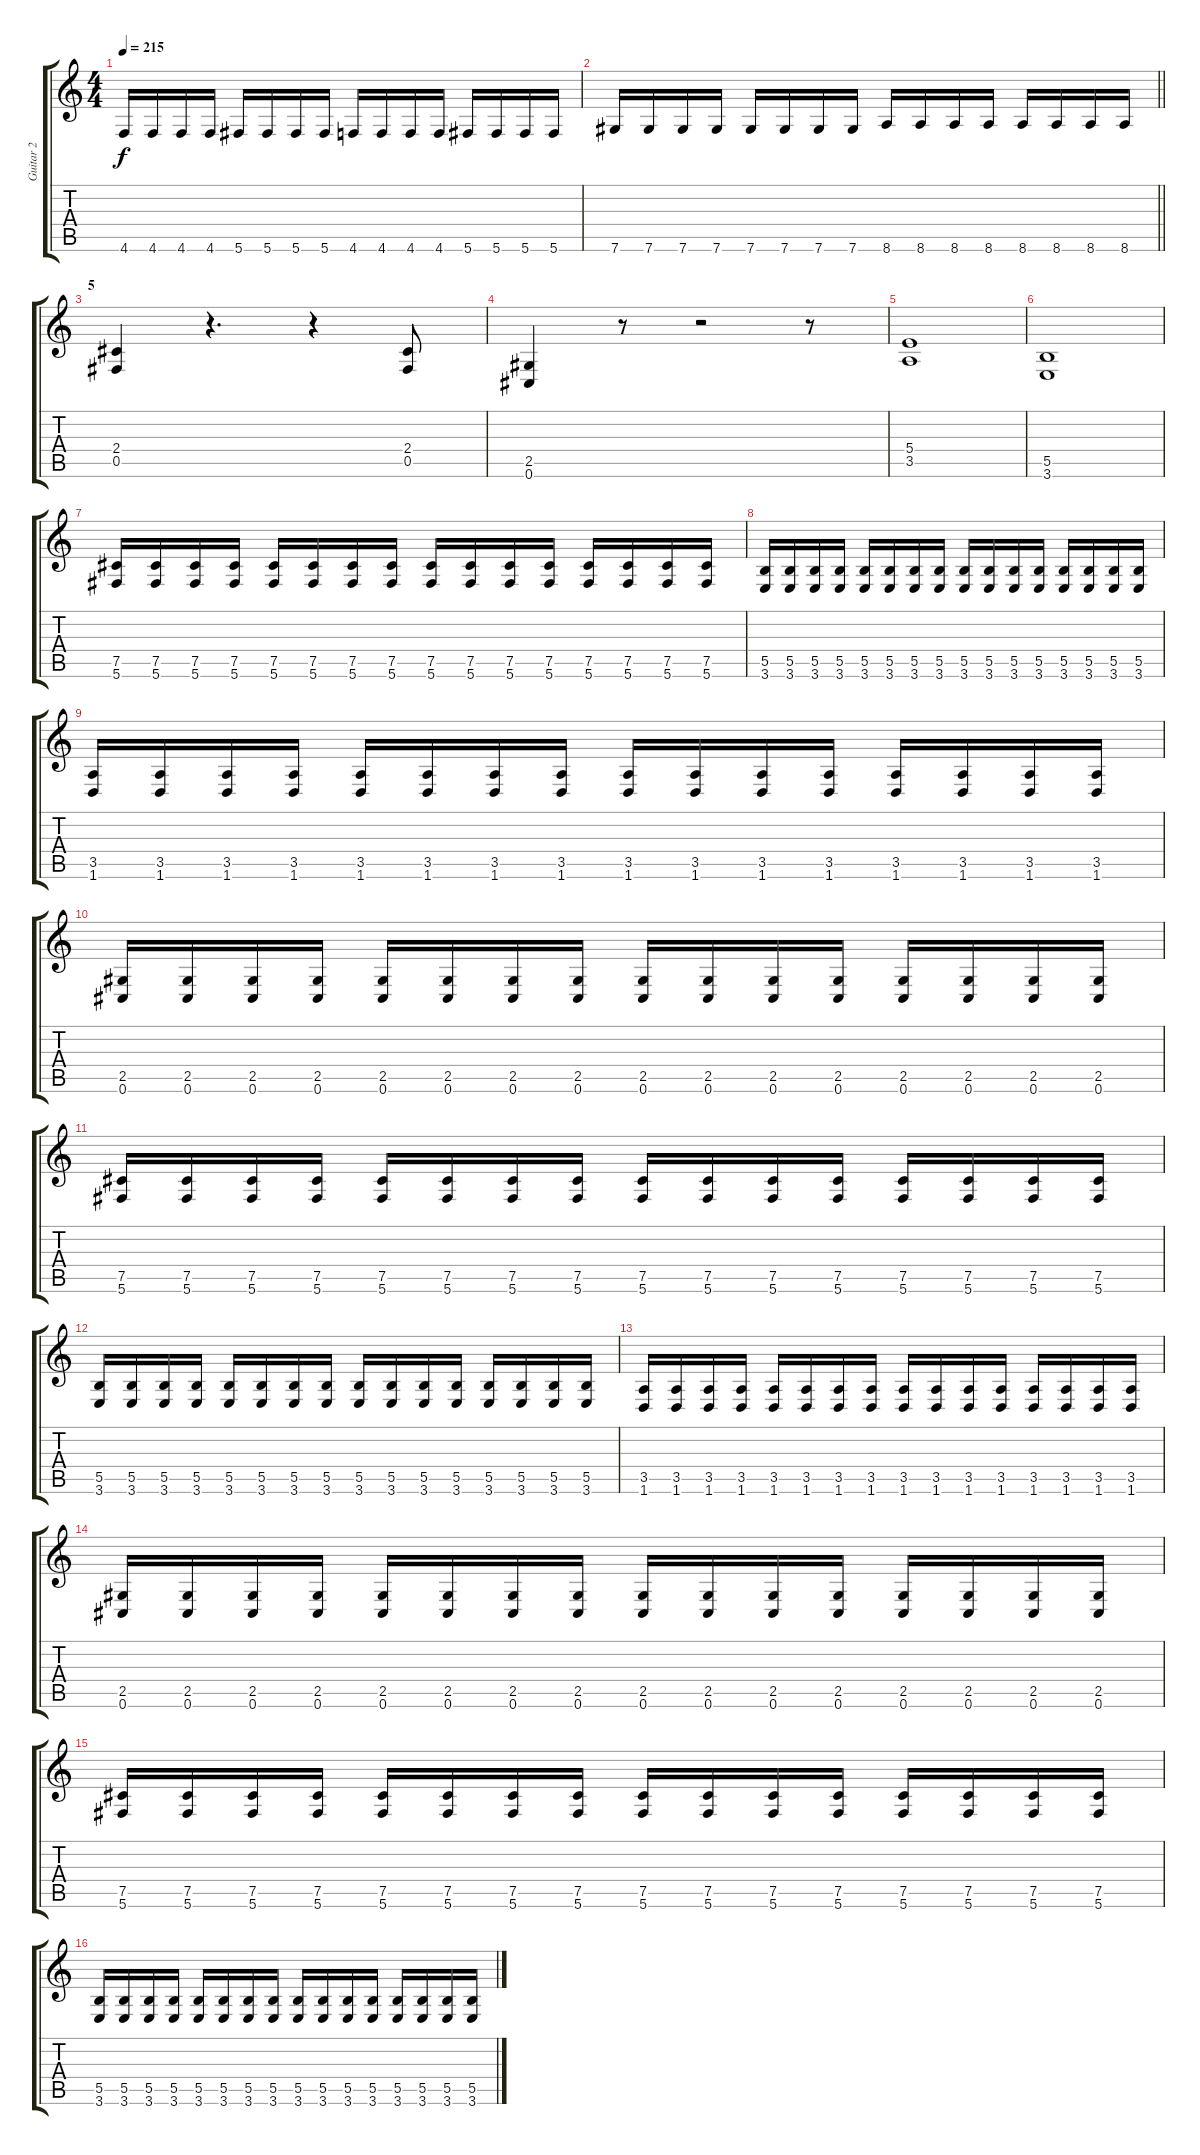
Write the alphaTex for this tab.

\track ("Guitar 2" "Guitar 2") {instrument distortionguitar}
\staff {score tabs}
\tuning (Db4 Ab3 E3 B2 Gb2 Db2) {hide}
\ts (4 4)
\tempo 215
\clef g2
\ks c
4.6.16{dy f} 4.6.16 4.6.16 4.6.16 5.6.16 5.6.16 5.6.16 5.6.16 4.6.16 4.6.16 4.6.16 4.6.16 5.6.16 5.6.16 5.6.16 5.6.16 |
\barLineRight lightlight
7.6.16 7.6.16 7.6.16 7.6.16 7.6.16 7.6.16 7.6.16 7.6.16 8.6.16 8.6.16 8.6.16 8.6.16 8.6.16 8.6.16 8.6.16 8.6.16 |
\section ("" "5")
(2.4 0.5).4 r.4{d} r.4 (2.4 0.5).8 |
(2.5 0.6).4 r.8 r.2 r.8 |
(5.4 3.5).1 |
(5.5 3.6).1 |
(7.5 5.6).16 (7.5 5.6).16 (7.5 5.6).16 (7.5 5.6).16 (7.5 5.6).16 (7.5 5.6).16 (7.5 5.6).16 (7.5 5.6).16 (7.5 5.6).16 (7.5 5.6).16 (7.5 5.6).16 (7.5 5.6).16 (7.5 5.6).16 (7.5 5.6).16 (7.5 5.6).16 (7.5 5.6).16 |
(5.5 3.6).16 (5.5 3.6).16 (5.5 3.6).16 (5.5 3.6).16 (5.5 3.6).16 (5.5 3.6).16 (5.5 3.6).16 (5.5 3.6).16 (5.5 3.6).16 (5.5 3.6).16 (5.5 3.6).16 (5.5 3.6).16 (5.5 3.6).16 (5.5 3.6).16 (5.5 3.6).16 (5.5 3.6).16 |
(3.5 1.6).16 (3.5 1.6).16 (3.5 1.6).16 (3.5 1.6).16 (3.5 1.6).16 (3.5 1.6).16 (3.5 1.6).16 (3.5 1.6).16 (3.5 1.6).16 (3.5 1.6).16 (3.5 1.6).16 (3.5 1.6).16 (3.5 1.6).16 (3.5 1.6).16 (3.5 1.6).16 (3.5 1.6).16 |
(2.5 0.6).16 (2.5 0.6).16 (2.5 0.6).16 (2.5 0.6).16 (2.5 0.6).16 (2.5 0.6).16 (2.5 0.6).16 (2.5 0.6).16 (2.5 0.6).16 (2.5 0.6).16 (2.5 0.6).16 (2.5 0.6).16 (2.5 0.6).16 (2.5 0.6).16 (2.5 0.6).16 (2.5 0.6).16 |
(7.5 5.6).16 (7.5 5.6).16 (7.5 5.6).16 (7.5 5.6).16 (7.5 5.6).16 (7.5 5.6).16 (7.5 5.6).16 (7.5 5.6).16 (7.5 5.6).16 (7.5 5.6).16 (7.5 5.6).16 (7.5 5.6).16 (7.5 5.6).16 (7.5 5.6).16 (7.5 5.6).16 (7.5 5.6).16 |
(5.5 3.6).16 (5.5 3.6).16 (5.5 3.6).16 (5.5 3.6).16 (5.5 3.6).16 (5.5 3.6).16 (5.5 3.6).16 (5.5 3.6).16 (5.5 3.6).16 (5.5 3.6).16 (5.5 3.6).16 (5.5 3.6).16 (5.5 3.6).16 (5.5 3.6).16 (5.5 3.6).16 (5.5 3.6).16 |
(3.5 1.6).16 (3.5 1.6).16 (3.5 1.6).16 (3.5 1.6).16 (3.5 1.6).16 (3.5 1.6).16 (3.5 1.6).16 (3.5 1.6).16 (3.5 1.6).16 (3.5 1.6).16 (3.5 1.6).16 (3.5 1.6).16 (3.5 1.6).16 (3.5 1.6).16 (3.5 1.6).16 (3.5 1.6).16 |
(2.5 0.6).16 (2.5 0.6).16 (2.5 0.6).16 (2.5 0.6).16 (2.5 0.6).16 (2.5 0.6).16 (2.5 0.6).16 (2.5 0.6).16 (2.5 0.6).16 (2.5 0.6).16 (2.5 0.6).16 (2.5 0.6).16 (2.5 0.6).16 (2.5 0.6).16 (2.5 0.6).16 (2.5 0.6).16 |
(7.5 5.6).16 (7.5 5.6).16 (7.5 5.6).16 (7.5 5.6).16 (7.5 5.6).16 (7.5 5.6).16 (7.5 5.6).16 (7.5 5.6).16 (7.5 5.6).16 (7.5 5.6).16 (7.5 5.6).16 (7.5 5.6).16 (7.5 5.6).16 (7.5 5.6).16 (7.5 5.6).16 (7.5 5.6).16 |
(5.5 3.6).16 (5.5 3.6).16 (5.5 3.6).16 (5.5 3.6).16 (5.5 3.6).16 (5.5 3.6).16 (5.5 3.6).16 (5.5 3.6).16 (5.5 3.6).16 (5.5 3.6).16 (5.5 3.6).16 (5.5 3.6).16 (5.5 3.6).16 (5.5 3.6).16 (5.5 3.6).16 (5.5 3.6).16
